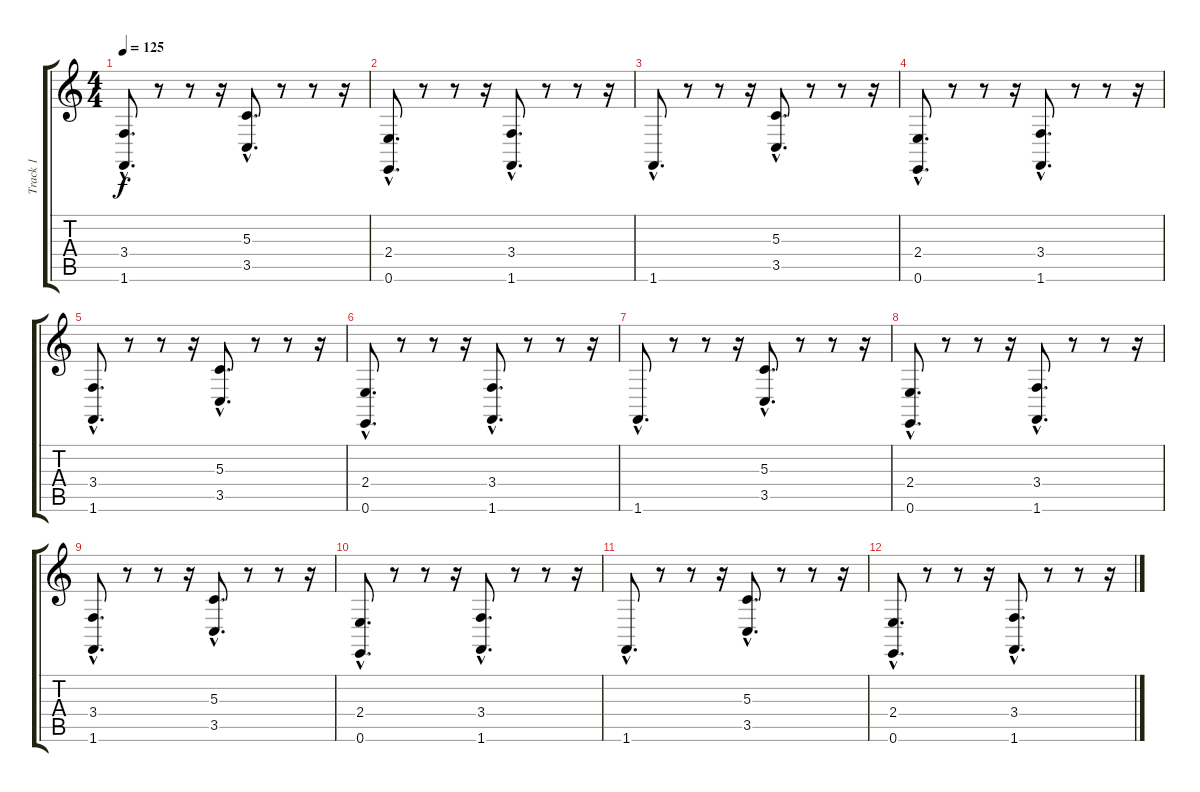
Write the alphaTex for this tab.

\track ("Track 1" "Track 1") {instrument choiraahs}
\staff {score tabs}
\tuning (E4 B3 G3 D3 A2 E2) {hide}
\ts (4 4)
\tempo 125
\clef g2
\ks c
(3.4{hac} 1.6{hac}).8{d dy f} r.8 r.8 r.16 (5.3{hac} 3.5{hac}).8{d} r.8 r.8 r.16 |
(2.4{hac} 0.6{hac}).8{d} r.8 r.8 r.16 (3.4{hac} 1.6{hac}).8{d} r.8 r.8 r.16 |
1.6{hac}.8{d} r.8 r.8 r.16 (5.3{hac} 3.5{hac}).8{d} r.8 r.8 r.16 |
(2.4{hac} 0.6{hac}).8{d} r.8 r.8 r.16 (3.4{hac} 1.6{hac}).8{d} r.8 r.8 r.16 |
(3.4{hac} 1.6{hac}).8{d} r.8 r.8 r.16 (5.3{hac} 3.5{hac}).8{d} r.8 r.8 r.16 |
(2.4{hac} 0.6{hac}).8{d} r.8 r.8 r.16 (3.4{hac} 1.6{hac}).8{d} r.8 r.8 r.16 |
1.6{hac}.8{d} r.8 r.8 r.16 (5.3{hac} 3.5{hac}).8{d} r.8 r.8 r.16 |
(2.4{hac} 0.6{hac}).8{d} r.8 r.8 r.16 (3.4{hac} 1.6{hac}).8{d} r.8 r.8 r.16 |
(3.4{hac} 1.6{hac}).8{d} r.8 r.8 r.16 (5.3{hac} 3.5{hac}).8{d} r.8 r.8 r.16 |
(2.4{hac} 0.6{hac}).8{d} r.8 r.8 r.16 (3.4{hac} 1.6{hac}).8{d} r.8 r.8 r.16 |
1.6{hac}.8{d} r.8 r.8 r.16 (5.3{hac} 3.5{hac}).8{d} r.8 r.8 r.16 |
(2.4{hac} 0.6{hac}).8{d} r.8 r.8 r.16 (3.4{hac} 1.6{hac}).8{d} r.8 r.8 r.16
